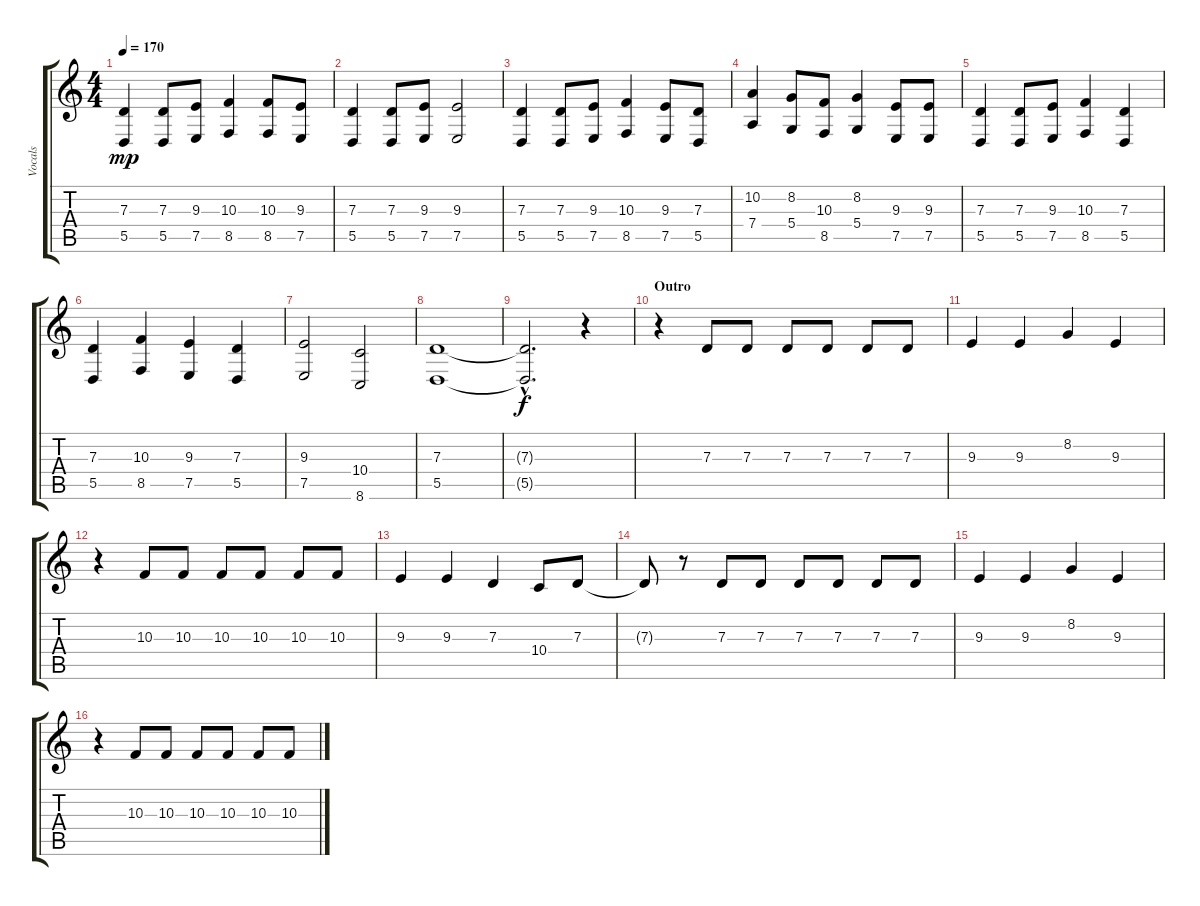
\track ("Vocals" "Vocals") {instrument lead2sawtooth}
\staff {score tabs}
\tuning (E4 B3 G3 D3 A2 E2) {hide}
\ts (4 4)
\tempo 170
\clef g2
\ks c
(7.3 5.5).4{dy mp} (7.3 5.5).8 (9.3 7.5).8 (10.3 8.5).4 (10.3 8.5).8 (9.3 7.5).8 |
(7.3 5.5).4 (7.3 5.5).8 (9.3 7.5).8 (9.3 7.5).2 |
(7.3 5.5).4 (7.3 5.5).8 (9.3 7.5).8 (10.3 8.5).4 (9.3 7.5).8 (7.3 5.5).8 |
(10.2 7.4).4 (8.2 5.4).8 (10.3 8.5).8 (8.2 5.4).4 (9.3 7.5).8 (9.3 7.5).8 |
(7.3 5.5).4 (7.3 5.5).8 (9.3 7.5).8 (10.3 8.5).4 (7.3 5.5).4 |
(7.3 5.5).4 (10.3 8.5).4 (9.3 7.5).4 (7.3 5.5).4 |
(9.3 7.5).2 (10.4 8.6).2 |
(7.3 5.5).1 |
(7.3{hac t} 5.5{hac t}).2{d dy f} r.4 |
\section ("" "Outro")
r.4 7.3.8 7.3.8 7.3.8 7.3.8 7.3.8 7.3.8 |
9.3.4 9.3.4 8.2.4 9.3.4 |
r.4 10.3.8 10.3.8 10.3.8 10.3.8 10.3.8 10.3.8 |
9.3.4 9.3.4 7.3.4 10.4.8 7.3.8 |
7.3{t}.8 r.8 7.3.8 7.3.8 7.3.8 7.3.8 7.3.8 7.3.8 |
9.3.4 9.3.4 8.2.4 9.3.4 |
r.4 10.3.8 10.3.8 10.3.8 10.3.8 10.3.8 10.3.8
